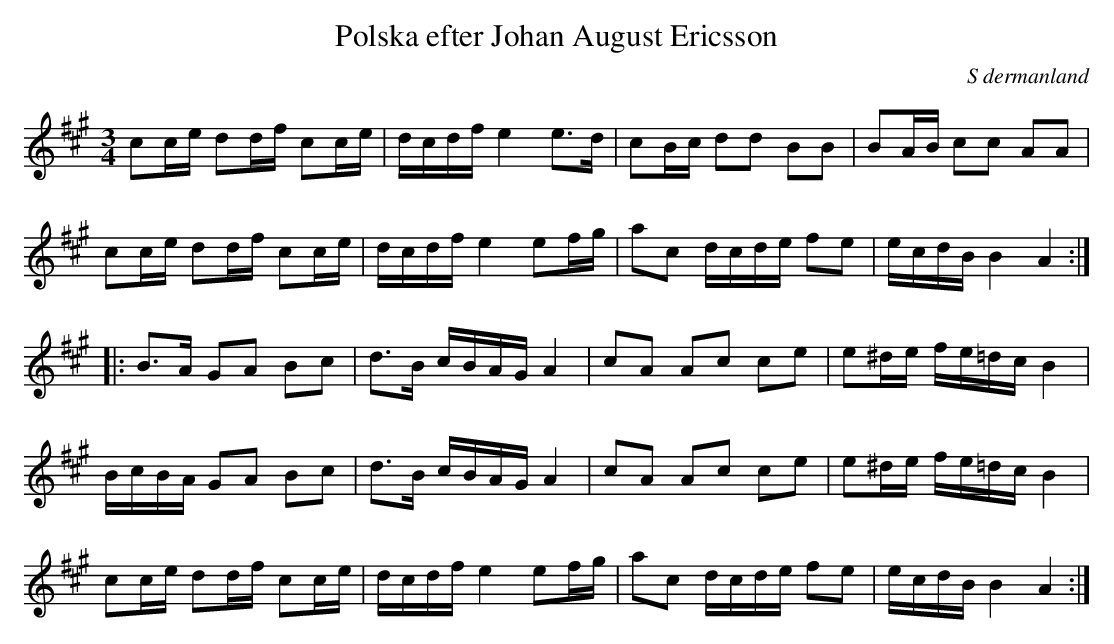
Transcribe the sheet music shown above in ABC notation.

X:1
T: Polska efter Johan August Ericsson
O: S dermanland
M: 3/4
L: 1/16
K: A
c2ce d2df c2ce | dcdf e4 e2>d2 | c2Bc d2d2 B2B2 | B2AB c2c2 A2A2 |
c2ce d2df c2ce | dcdf e4 e2fg | a2c2 dcde f2e2 | ecdB B4 A4 ::
B2>A2 G2A2 B2c2 | d2>B2 cBAG A4 | c2A2 A2c2 c2e2 | e2^de fe=dc B4 |
BcBA G2A2 B2c2 | d2>B2 cBAG A4 | c2A2 A2c2 c2e2 | e2^de fe=dc B4 |
c2ce d2df c2ce | dcdf e4 e2fg | a2c2 dcde f2e2 | ecdB B4 A4 :|
